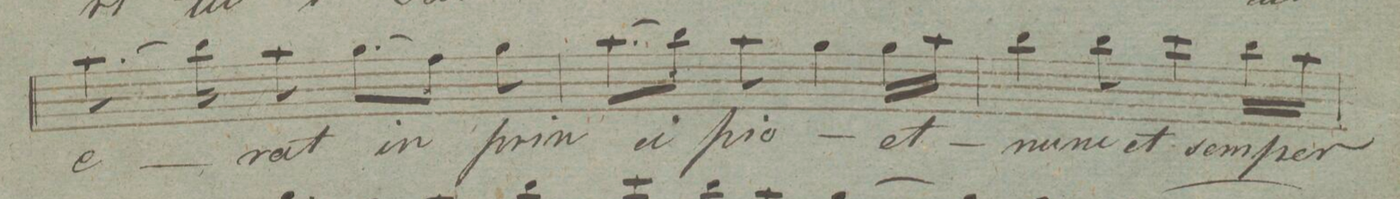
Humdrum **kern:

**kern	**text	**dynam
*I"Alto.	*	*
*clefC3	*	*
*k[f#c#g#]	*	*
*M6/8	*	*
(8.b\	e-	.
16cc#\)	.	.
8b\	-rat	.
(8.a\L	in	.
16g#\Jk)	.	.
8a\	prin-	.
=52	=52	=52
(8.b\L	-ci-	.
16cc#\Jk)	.	.
8b\	-pi-	.
4a\	-o	.
16a\LL	et	.
16b\JJ	.	.
=53	=53	=53
4cc#\	nunc	.
8cc#\	et	.
4dd\	sem-	.
16cc#\LL	-per	.
16b\JJ	.	.
=54	=54	=54
*-	*-	*-
